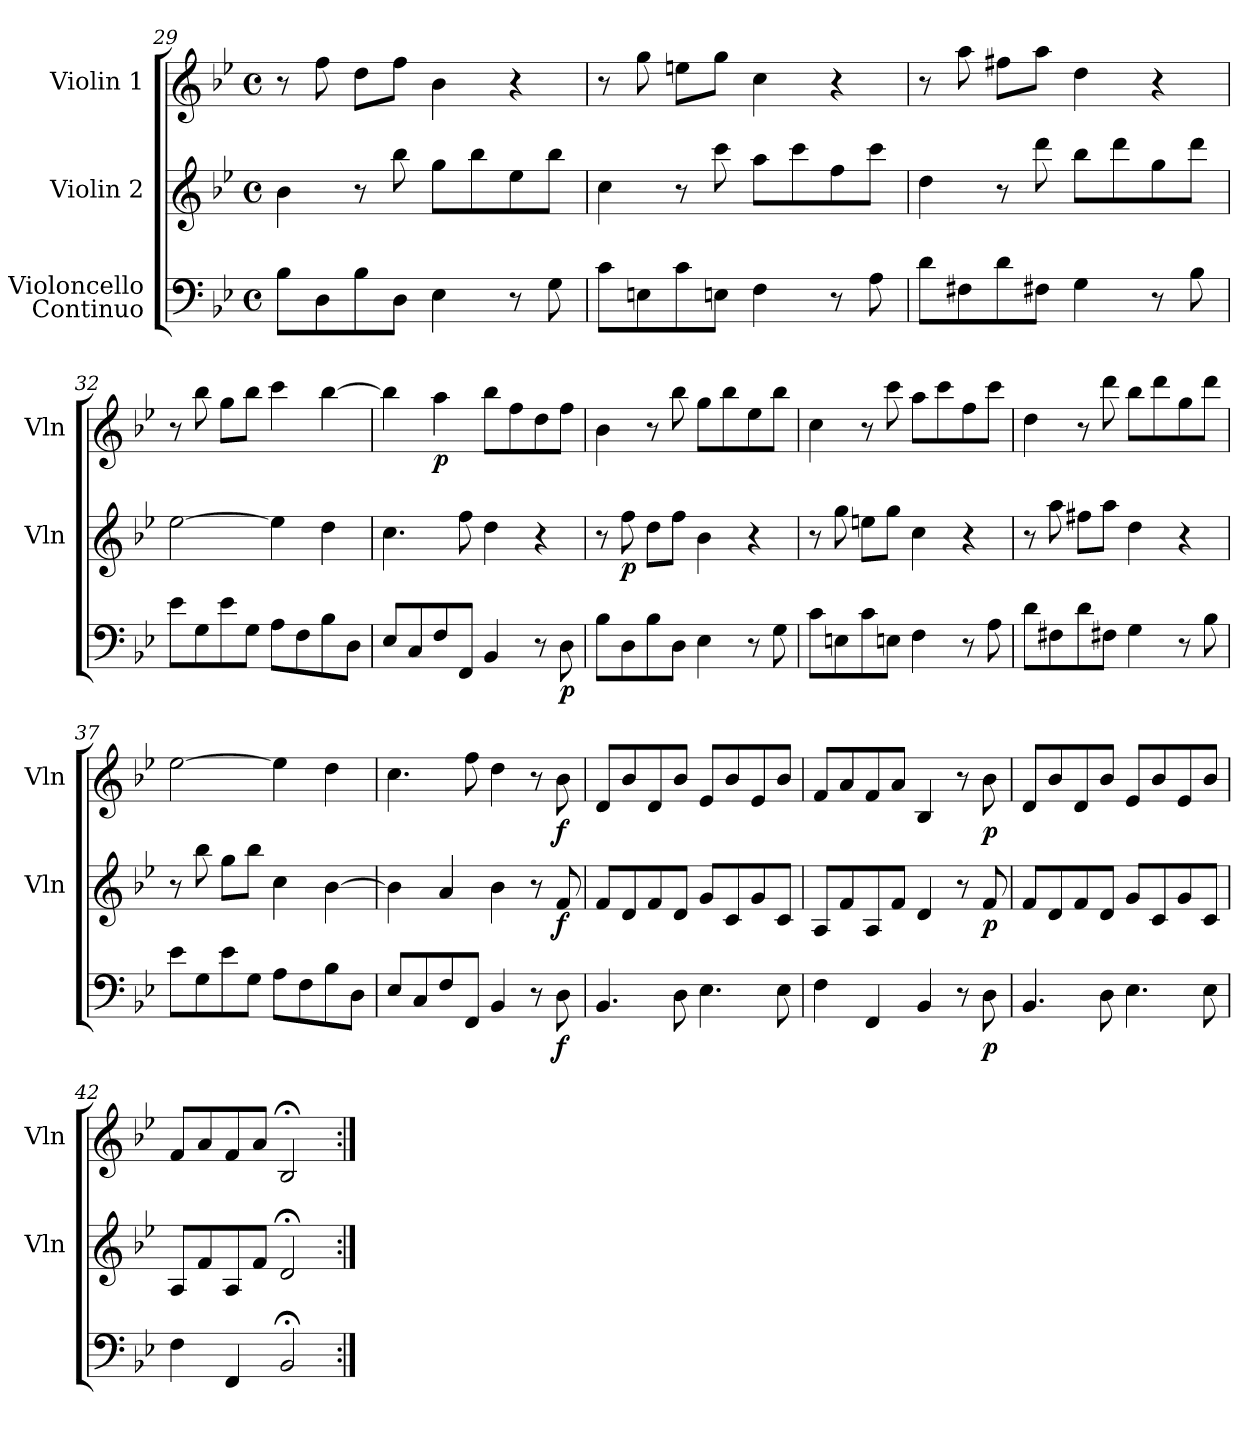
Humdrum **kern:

**kern	**dynam	**kern	**dynam	**kern	**dynam
*part3	*part3	*part2	*part2	*part1	*part1
*staff3	*staff3	*staff2	*staff2	*staff1	*staff1
*I"Violoncello\nContinuo	*	*I"Violin 2	*	*I"Violin 1	*
*	*	*I'Vln	*	*I'Vln	*
*clefF4	*	*clefG2	*	*clefG2	*
*k[b-e-]	*	*k[b-e-]	*	*k[b-e-]	*
*B-:	*	*B-:	*	*B-:	*
*M4/4	*	*M4/4	*	*M4/4	*
*met(c)	*	*met(c)	*	*met(c)	*
=29	=29	=29	=29	=29	=29
8B-\L	.	4b-\	.	8r	.
8D\	.	.	.	8ff\	.
8B-\	.	8r	.	8dd\L	.
8D\J	.	8bb-\	.	8ff\J	.
4E-\	.	8gg\L	.	4b-\	.
.	.	8bb-\	.	.	.
8r	.	8ee-\	.	4r	.
8G\	.	8bb-\J	.	.	.
=30	=30	=30	=30	=30	=30
8c\L	.	4cc\	.	8r	.
8En\	.	.	.	8gg\	.
8c\	.	8r	.	8een\L	.
8En\J	.	8ccc\	.	8gg\J	.
4F\	.	8aa\L	.	4cc\	.
.	.	8ccc\	.	.	.
8r	.	8ff\	.	4r	.
8A\	.	8ccc\J	.	.	.
=31	=31	=31	=31	=31	=31
8d\L	.	4dd\	.	8r	.
8F#X\	.	.	.	8aa\	.
8d\	.	8r	.	8ff#X\L	.
8F#X\J	.	8ddd\	.	8aa\J	.
4G\	.	8bb-\L	.	4dd\	.
.	.	8ddd\	.	.	.
8r	.	8gg\	.	4r	.
8B-\	.	8ddd\J	.	.	.
=32	=32	=32	=32	=32	=32
8e-\L	.	[2ee-\	.	8r	.
8G\	.	.	.	8bb-\	.
8e-\	.	.	.	8gg\L	.
8G\J	.	.	.	8bb-\J	.
8A\L	.	4ee-\]	.	4ccc\	.
8F\	.	.	.	.	.
8B-\	.	4dd\	.	[4bb-\	.
8D\J	.	.	.	.	.
=33	=33	=33	=33	=33	=33
8E-/L	.	4.cc\	.	4bb-\]	.
8C/	.	.	.	.	.
8F/	.	.	.	4aa\	p
8FF/J	.	8ff\	.	.	.
4BB-/	.	4dd\	.	8bb-\L	.
.	.	.	.	8ff\	.
8r	.	4r	.	8dd\	.
8D\	p	.	.	8ff\J	.
=34	=34	=34	=34	=34	=34
8B-\L	.	8r	.	4b-\	.
8D\	.	8ff\	p	.	.
8B-\	.	8dd\L	.	8r	.
8D\J	.	8ff\J	.	8bb-\	.
4E-\	.	4b-\	.	8gg\L	.
.	.	.	.	8bb-\	.
8r	.	4r	.	8ee-\	.
8G\	.	.	.	8bb-\J	.
=35	=35	=35	=35	=35	=35
8c\L	.	8r	.	4cc\	.
8En\	.	8gg\	.	.	.
8c\	.	8een\L	.	8r	.
8En\J	.	8gg\J	.	8ccc\	.
4F\	.	4cc\	.	8aa\L	.
.	.	.	.	8ccc\	.
8r	.	4r	.	8ff\	.
8A\	.	.	.	8ccc\J	.
=36	=36	=36	=36	=36	=36
8d\L	.	8r	.	4dd\	.
8F#X\	.	8aa\	.	.	.
8d\	.	8ff#X\L	.	8r	.
8F#X\J	.	8aa\J	.	8ddd\	.
4G\	.	4dd\	.	8bb-\L	.
.	.	.	.	8ddd\	.
8r	.	4r	.	8gg\	.
8B-\	.	.	.	8ddd\J	.
=37	=37	=37	=37	=37	=37
8e-\L	.	8r	.	[2ee-\	.
8G\	.	8bb-\	.	.	.
8e-\	.	8gg\L	.	.	.
8G\J	.	8bb-\J	.	.	.
8A\L	.	4cc\	.	4ee-\]	.
8F\	.	.	.	.	.
8B-\	.	[4b-\	.	4dd\	.
8D\J	.	.	.	.	.
=38	=38	=38	=38	=38	=38
8E-/L	.	4b-\]	.	4.cc\	.
8C/	.	.	.	.	.
8F/	.	4a/	.	.	.
8FF/J	.	.	.	8ff\	.
4BB-/	.	4b-\	.	4dd\	.
8r	.	8r	.	8r	.
8D\	f	8f/	f	8b-\	f
=39	=39	=39	=39	=39	=39
4.BB-/	.	8f/L	.	8d/L	.
.	.	8d/	.	8b-/	.
.	.	8f/	.	8d/	.
8D\	.	8d/J	.	8b-/J	.
4.E-\	.	8g/L	.	8e-/L	.
.	.	8c/	.	8b-/	.
.	.	8g/	.	8e-/	.
8E-\	.	8c/J	.	8b-/J	.
=40	=40	=40	=40	=40	=40
4F\	.	8A/L	.	8f/L	.
.	.	8f/	.	8a/	.
4FF/	.	8A/	.	8f/	.
.	.	8f/J	.	8a/J	.
4BB-/	.	4d/	.	4B-/	.
8r	.	8r	.	8r	.
8D\	p	8f/	p	8b-\	p
=41	=41	=41	=41	=41	=41
4.BB-/	.	8f/L	.	8d/L	.
.	.	8d/	.	8b-/	.
.	.	8f/	.	8d/	.
8D\	.	8d/J	.	8b-/J	.
4.E-\	.	8g/L	.	8e-/L	.
.	.	8c/	.	8b-/	.
.	.	8g/	.	8e-/	.
8E-\	.	8c/J	.	8b-/J	.
=42	=42	=42	=42	=42	=42
4F\	.	8A/L	.	8f/L	.
.	.	8f/	.	8a/	.
4FF/	.	8A/	.	8f/	.
.	.	8f/J	.	8a/J	.
2BB-;</	.	2d;</	.	2B-;</	.
=:|!	=:|!	=:|!	=:|!	=:|!	=:|!
*-	*-	*-	*-	*-	*-
